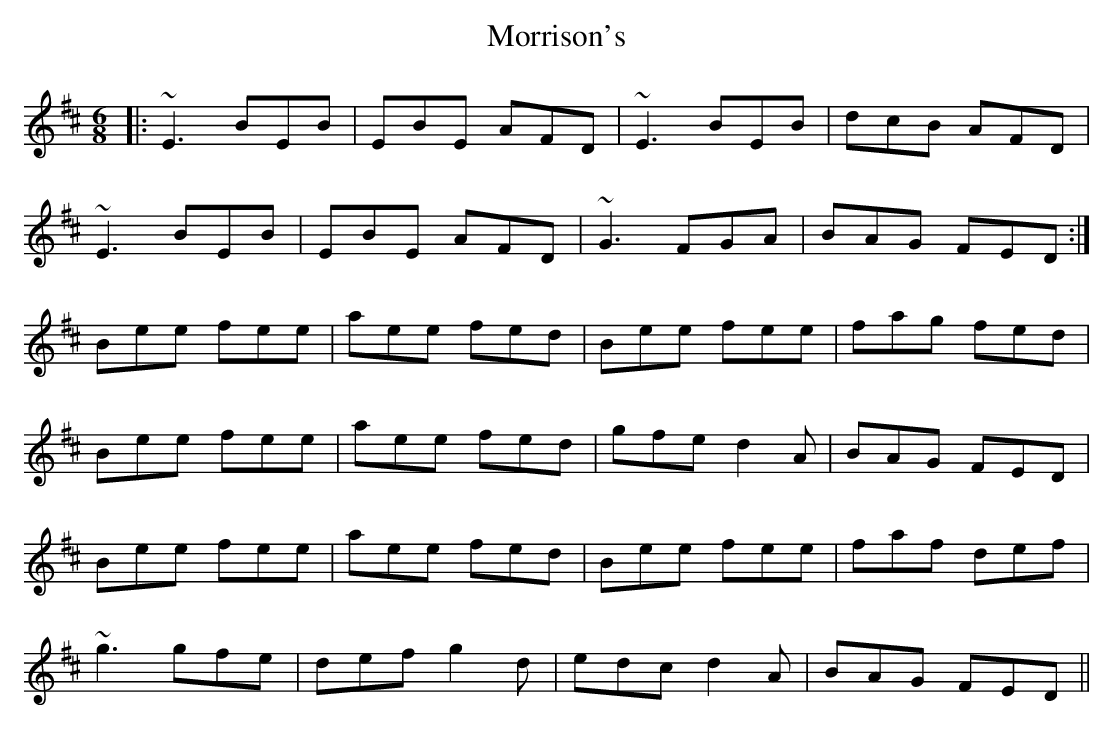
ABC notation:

X:1
T:Morrison's
M:6/8
K:EDor
|:~E3 BEB|EBE AFD|~E3 BEB|dcB AFD|
~E3 BEB|EBE AFD|~G3 FGA|BAG FED:|
Bee fee|aee fed|Bee fee|fag fed|
Bee fee|aee fed|gfe d2A|BAG FED|
Bee fee|aee fed|Bee fee|faf def|
~g3 gfe|def g2 d|edc d2 A|BAG FED||
